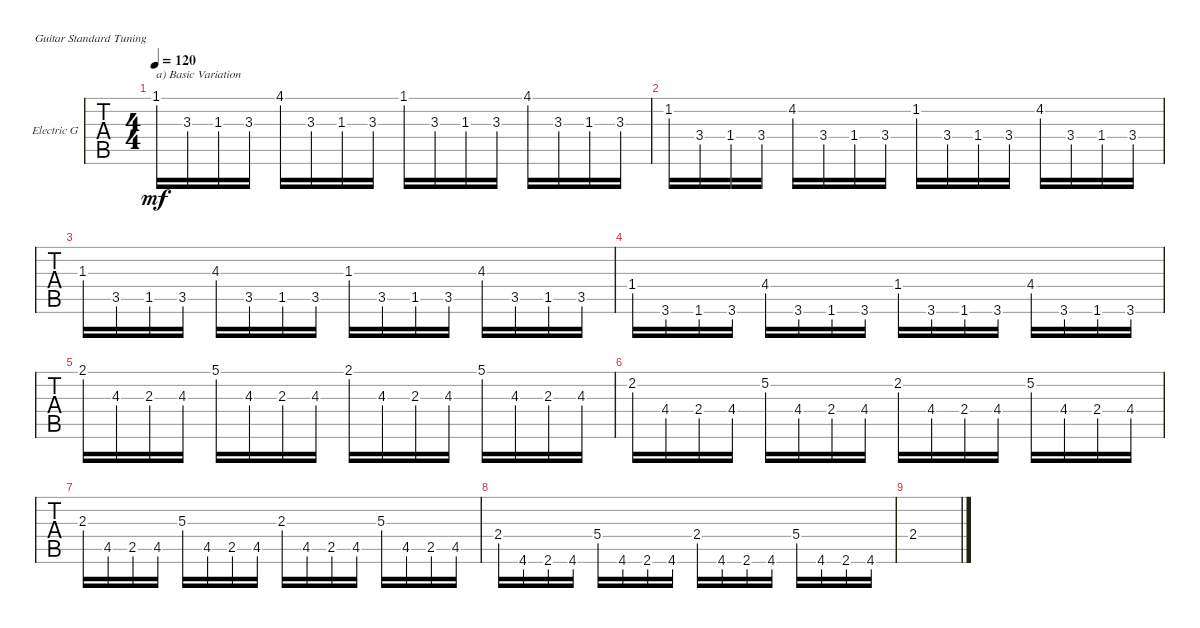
\defaultSystemsLayout 4
\bracketExtendMode groupsimilarinstruments
\firstSystemTrackNameOrientation horizontal
\otherSystemsTrackNameOrientation horizontal
\track ("Electric Guitar" "Electric G") {instrument electricguitarclean}
\staff {tabs}
\tuning (E4 B3 G3 D3 A2 E2)
\ts (4 4)
\tempo 120
\clef g2
\ks c
1.1{lf 2}.16{txt "a) Basic Variation" dy mf instrument electricguitarclean} 3.3{lf 4}.16 1.3{lf 2}.16 3.3{lf 4}.16 4.1{lf 5}.16 3.3{lf 4}.16 1.3{lf 2}.16 3.3{lf 4}.16 1.1.16 3.3.16 1.3.16 3.3.16 4.1.16 3.3.16 1.3.16 3.3.16 |
1.2.16 3.4.16 1.4.16 3.4.16 4.2.16 3.4.16 1.4.16 3.4.16 1.2.16 3.4.16 1.4.16 3.4.16 4.2.16 3.4.16 1.4.16 3.4.16 |
1.3.16 3.5.16 1.5.16 3.5.16 4.3.16 3.5.16 1.5.16 3.5.16 1.3.16 3.5.16 1.5.16 3.5.16 4.3.16 3.5.16 1.5.16 3.5.16 |
1.4.16 3.6.16 1.6.16 3.6.16 4.4.16 3.6.16 1.6.16 3.6.16 1.4.16 3.6.16 1.6.16 3.6.16 4.4.16 3.6.16 1.6.16 3.6.16 |
2.1.16 4.3.16 2.3.16 4.3.16 5.1.16 4.3.16 2.3.16 4.3.16 2.1.16 4.3.16 2.3.16 4.3.16 5.1.16 4.3.16 2.3.16 4.3.16 |
2.2.16 4.4.16 2.4.16 4.4.16 5.2.16 4.4.16 2.4.16 4.4.16 2.2.16 4.4.16 2.4.16 4.4.16 5.2.16 4.4.16 2.4.16 4.4.16 |
\scale
0.361262 2.3.16 4.5.16 2.5.16 4.5.16 5.3.16 4.5.16 2.5.16 4.5.16 2.3.16 4.5.16 2.5.16 4.5.16 5.3.16 4.5.16 2.5.16 4.5.16 |
\scale
0.32116 2.4.16 4.6.16 2.6.16 4.6.16 5.4.16 4.6.16 2.6.16 4.6.16 2.4.16 4.6.16 2.6.16 4.6.16 5.4.16 4.6.16 2.6.16 4.6.16 |
\scale
0.318128 2.4.1
